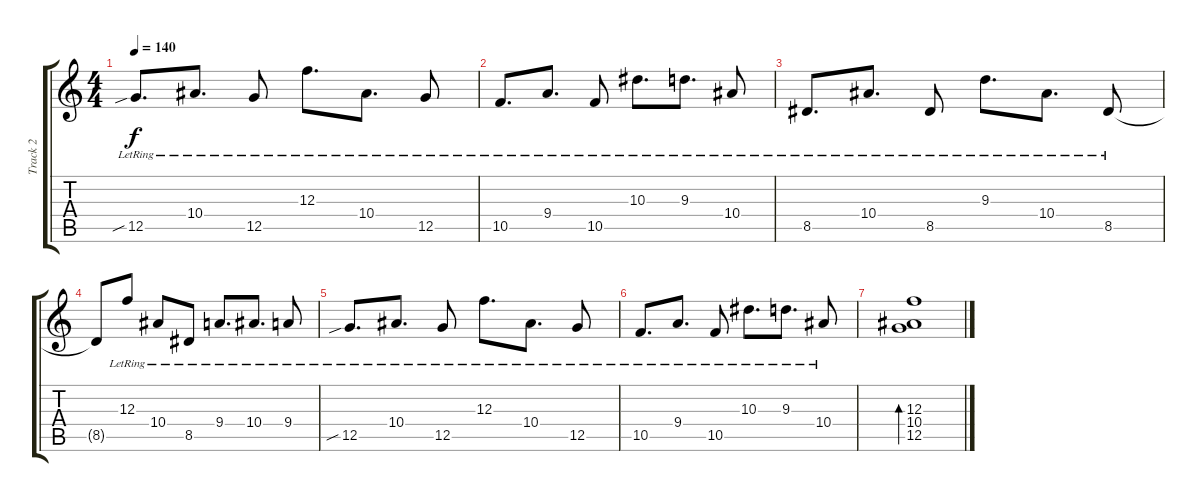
\track ("Track 2" "Track 2") {instrument electricguitarmuted}
\staff {score tabs}
\tuning (D4 A3 F3 C3 G2 C2) {hide}
\ts (4 4)
\tempo 140
\clef g2
\ks c
12.5{sib lr}.8{d dy f} 10.4{lr}.8{d} 12.5{lr}.8 12.3{lr}.8{d} 10.4{lr}.8{d} 12.5{lr}.8 |
10.5{lr}.8{d} 9.4{lr}.8{d} 10.5{lr}.8 10.3{lr}.8{d} 9.3{lr}.8{d} 10.4{lr}.8 |
8.5{lr}.8{d} 10.4{lr}.8{d} 8.5{lr}.8 9.3{lr}.8{d} 10.4{lr}.8{d} 8.5{lr}.8 |
8.5{t}.8 12.3{lr}.8 10.4{lr}.8 8.5{lr}.8 9.4{lr}.8{d} 10.4{lr}.8{d} 9.4{lr}.8 |
12.5{sib lr}.8{d} 10.4{lr}.8{d} 12.5{lr}.8 12.3{lr}.8{d} 10.4{lr}.8{d} 12.5{lr}.8 |
10.5{lr}.8{d} 9.4{lr}.8{d} 10.5{lr}.8 10.3{lr}.8{d} 9.3{lr}.8{d} 10.4{lr}.8 |
(12.3 10.4 12.5).1{bd 480}
